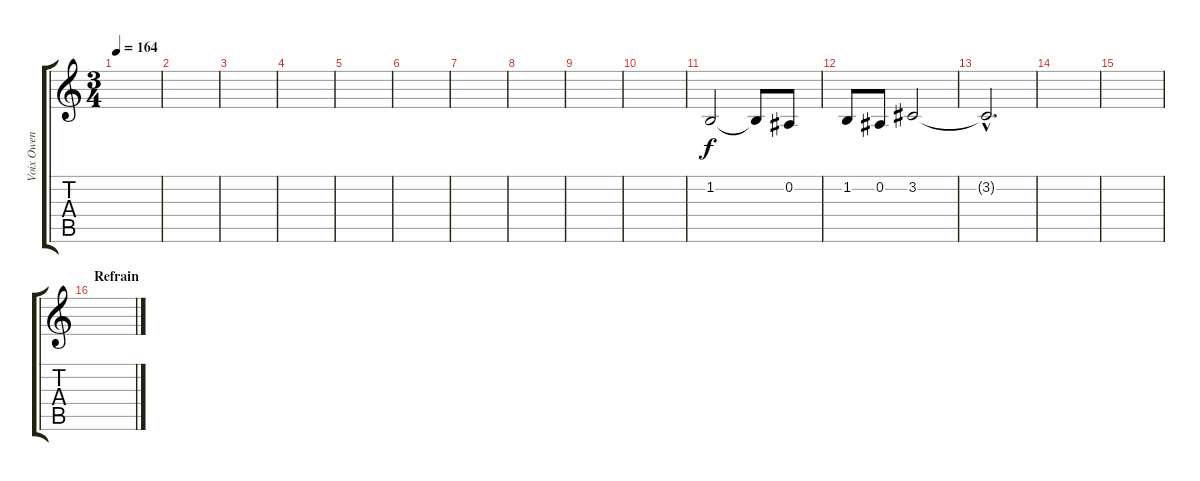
\track ("Voix Owen" "Voix Owen") {instrument lead8bassandlead}
\staff {score tabs}
\tuning (Eb4 Bb3 Gb3 Db3 Ab2 Eb2) {hide}
\ts (3 4)
\tempo 164
\clef g2
\ks c
|
|
|
|
|
|
|
|
|
|
1.2.2 1.2{t}.8 0.2.8 |
1.2.8 0.2.8 3.2.2 |
3.2{hac t}.2{d} |
|
|
\section ("" "Refrain")
